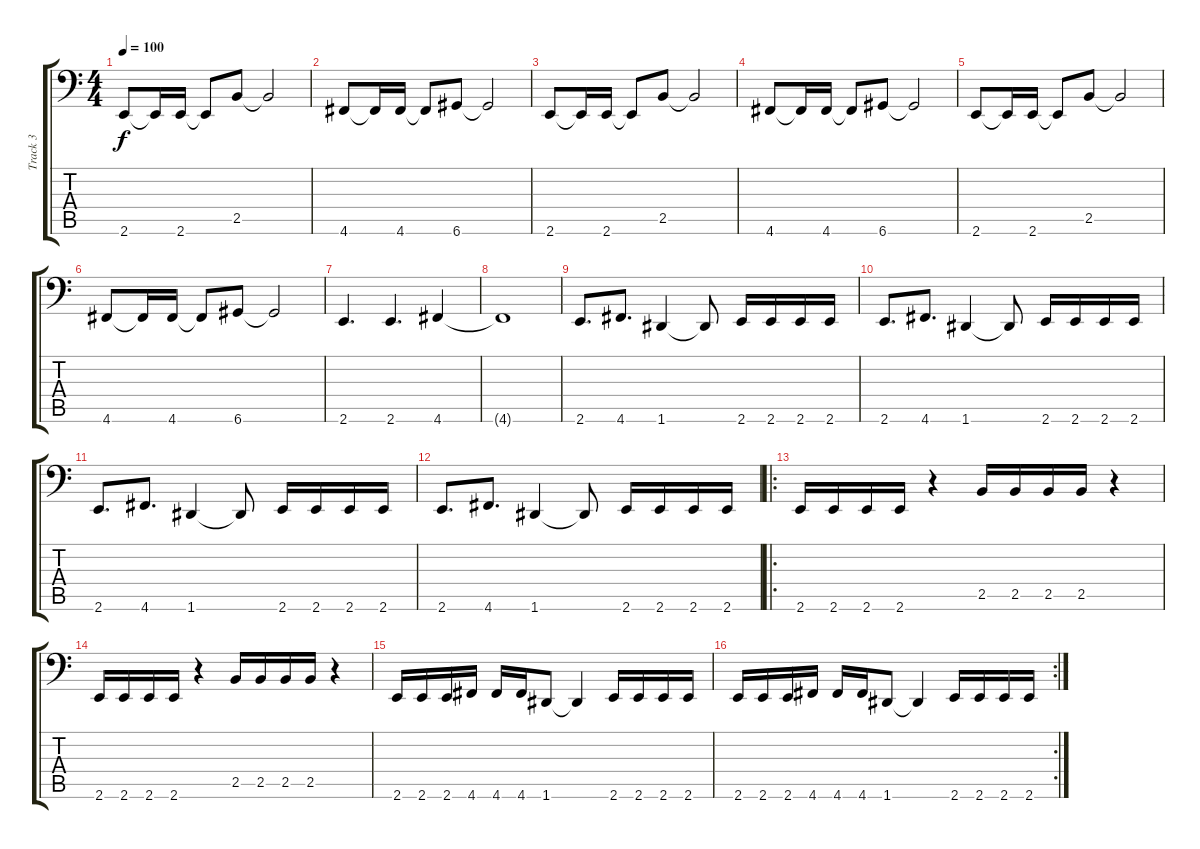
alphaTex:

\track ("Track 3" "Track 3") {instrument electricbasspick}
\staff {score tabs}
\tuning (E3 B2 G2 D2 A1 D1) {hide}
\ts (4 4)
\tempo 100
\clef f4
\ks c
2.6.8{dy f} 2.6{t}.16 2.6.16 2.6{t}.8 2.5.8 2.5{t}.2 |
4.6.8 4.6{t}.16 4.6.16 4.6{t}.8 6.6.8 6.6{t}.2 |
2.6.8 2.6{t}.16 2.6.16 2.6{t}.8 2.5.8 2.5{t}.2 |
4.6.8 4.6{t}.16 4.6.16 4.6{t}.8 6.6.8 6.6{t}.2 |
2.6.8 2.6{t}.16 2.6.16 2.6{t}.8 2.5.8 2.5{t}.2 |
4.6.8 4.6{t}.16 4.6.16 4.6{t}.8 6.6.8 6.6{t}.2 |
2.6.4{d} 2.6.4{d} 4.6.4 |
4.6{t}.1 |
2.6.8{d} 4.6.8{d} 1.6.4 1.6{t}.8 2.6.16 2.6.16 2.6.16 2.6.16 |
2.6.8{d} 4.6.8{d} 1.6.4 1.6{t}.8 2.6.16 2.6.16 2.6.16 2.6.16 |
2.6.8{d} 4.6.8{d} 1.6.4 1.6{t}.8 2.6.16 2.6.16 2.6.16 2.6.16 |
2.6.8{d} 4.6.8{d} 1.6.4 1.6{t}.8 2.6.16 2.6.16 2.6.16 2.6.16 |
\ro
2.6.16 2.6.16 2.6.16 2.6.16 r.4 2.5.16 2.5.16 2.5.16 2.5.16 r.4 |
2.6.16 2.6.16 2.6.16 2.6.16 r.4 2.5.16 2.5.16 2.5.16 2.5.16 r.4 |
2.6.16 2.6.16 2.6.16 4.6.16 4.6.16 4.6.16 1.6.8 1.6{t}.4 2.6.16 2.6.16 2.6.16 2.6.16 |
\rc 2
2.6.16 2.6.16 2.6.16 4.6.16 4.6.16 4.6.16 1.6.8 1.6{t}.4 2.6.16 2.6.16 2.6.16 2.6.16
